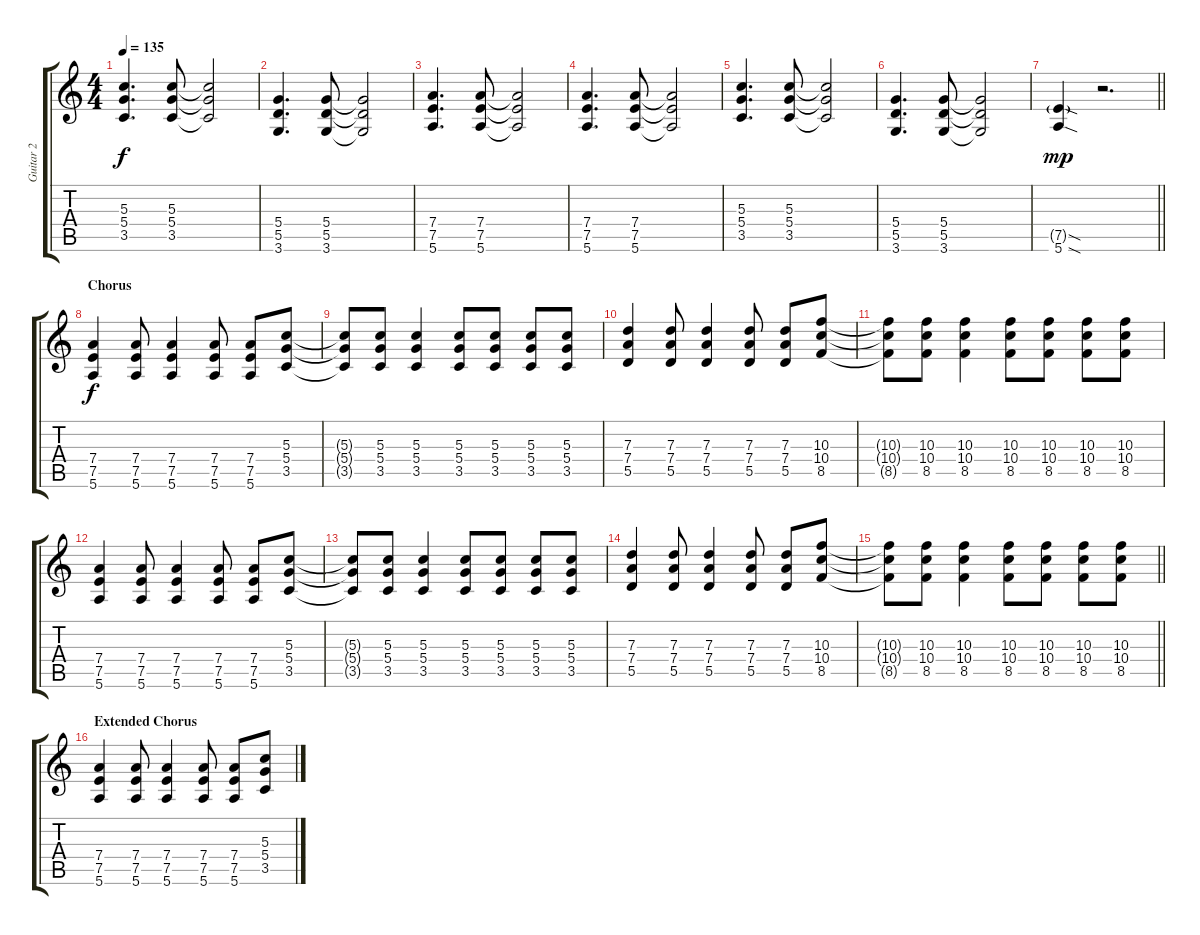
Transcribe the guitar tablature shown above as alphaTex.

\track ("Guitar 2" "Guitar 2") {instrument overdrivenguitar}
\staff {score tabs}
\tuning (E4 B3 G3 D3 A2 E2) {hide}
\ts (4 4)
\tempo 135
\clef g2
\ks c
(5.3 5.4 3.5).4{d dy f} (5.3 5.4 3.5).8 (5.3{t} 5.4{t} 3.5{t}).2 |
(5.4 5.5 3.6).4{d} (5.4 5.5 3.6).8 (5.4{t} 5.5{t} 3.6{t}).2 |
(7.4 7.5 5.6).4{d} (7.4 7.5 5.6).8 (7.4{t} 7.5{t} 5.6{t}).2 |
(7.4 7.5 5.6).4{d} (7.4 7.5 5.6).8 (7.4{t} 7.5{t} 5.6{t}).2 |
(5.3 5.4 3.5).4{d} (5.3 5.4 3.5).8 (5.3{t} 5.4{t} 3.5{t}).2 |
(5.4 5.5 3.6).4{d} (5.4 5.5 3.6).8 (5.4{t} 5.5{t} 3.6{t}).2 |
\barLineRight lightlight
(7.5{sod g} 5.6{sod}).4{dy mp} r.2{d} |
\section ("" "Chorus")
(7.4 7.5 5.6).4{dy f} (7.4 7.5 5.6).8 (7.4 7.5 5.6).4 (7.4 7.5 5.6).8 (7.4 7.5 5.6).8 (5.3 5.4 3.5).8 |
(5.3{t} 5.4{t} 3.5{t}).8 (5.3 5.4 3.5).8 (5.3 5.4 3.5).4 (5.3 5.4 3.5).8 (5.3 5.4 3.5).8 (5.3 5.4 3.5).8 (5.3 5.4 3.5).8 |
(7.3 7.4 5.5).4 (7.3 7.4 5.5).8 (7.3 7.4 5.5).4 (7.3 7.4 5.5).8 (7.3 7.4 5.5).8 (10.3 10.4 8.5).8 |
(10.3{t} 10.4{t} 8.5{t}).8 (10.3 10.4 8.5).8 (10.3 10.4 8.5).4 (10.3 10.4 8.5).8 (10.3 10.4 8.5).8 (10.3 10.4 8.5).8 (10.3 10.4 8.5).8 |
(7.4 7.5 5.6).4 (7.4 7.5 5.6).8 (7.4 7.5 5.6).4 (7.4 7.5 5.6).8 (7.4 7.5 5.6).8 (5.3 5.4 3.5).8 |
(5.3{t} 5.4{t} 3.5{t}).8 (5.3 5.4 3.5).8 (5.3 5.4 3.5).4 (5.3 5.4 3.5).8 (5.3 5.4 3.5).8 (5.3 5.4 3.5).8 (5.3 5.4 3.5).8 |
(7.3 7.4 5.5).4 (7.3 7.4 5.5).8 (7.3 7.4 5.5).4 (7.3 7.4 5.5).8 (7.3 7.4 5.5).8 (10.3 10.4 8.5).8 |
\barLineRight lightlight
(10.3{t} 10.4{t} 8.5{t}).8 (10.3 10.4 8.5).8 (10.3 10.4 8.5).4 (10.3 10.4 8.5).8 (10.3 10.4 8.5).8 (10.3 10.4 8.5).8 (10.3 10.4 8.5).8 |
\section ("" "Extended Chorus")
(7.4 7.5 5.6).4 (7.4 7.5 5.6).8 (7.4 7.5 5.6).4 (7.4 7.5 5.6).8 (7.4 7.5 5.6).8 (5.3 5.4 3.5).8
